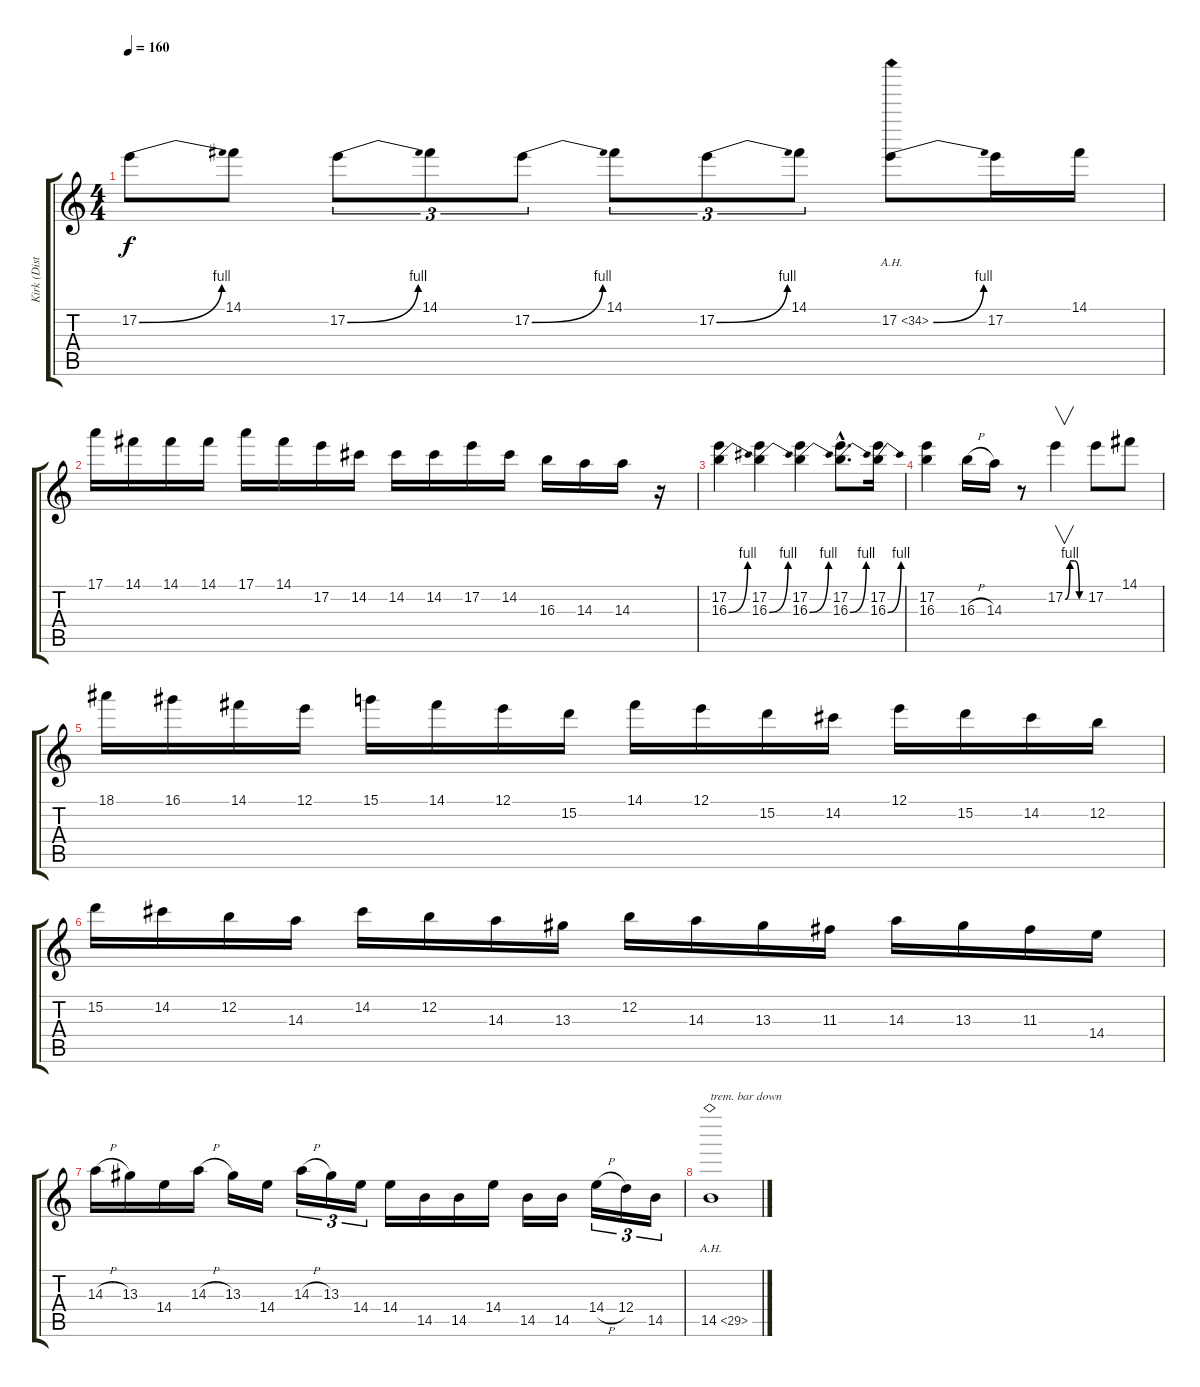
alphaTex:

\track ("Kirk (Disto Gtr)" "Kirk (Dist") {instrument distortionguitar}
\staff {score tabs}
\tuning (E4 B3 G3 D3 A2 E2) {hide}
\ts (4 4)
\tempo 160
\clef g2
\ks c
17.2{be (bend 0 0 60 4)}.8{dy f} 14.1.8 17.2{be (bend 0 0 60 4)}.8{tu (3 2)} 14.1.8{tu (3 2)} 17.2{be (bend 0 0 60 4)}.8{tu (3 2)} 14.1.8{tu (3 2)} 17.2{be (bend 0 0 60 4)}.8{tu (3 2)} 14.1.8{tu (3 2)} 17.2{be (bend 0 0 60 4) ah 17}.8 17.2.16 14.1.16 |
17.1.16 14.1.16 14.1.16 14.1.16 17.1.16 14.1.16 17.2.16 14.2.16 14.2.16 14.2.16 17.2.16 14.2.16 16.3.16 14.3.16 14.3.16 r.16 |
(17.2 16.3{be (bend 0 0 60 4)}).4 (17.2 16.3{be (bend 0 0 60 4)}).4 (17.2 16.3{be (bend 0 0 60 4)}).4 (17.2{hac} 16.3{be (bend 0 0 60 4) hac}).8{d} (17.2 16.3{be (bend 0 0 60 4)}).16 |
(17.2 16.3).4 16.3{h}.16 14.3.16 r.8 17.2{be (custom 0 0 15 4 30 4 45 0 60 0)}.4{v} 17.2.8 14.1.8 |
18.1.16 16.1.16 14.1.16 12.1.16 15.1.16 14.1.16 12.1.16 15.2.16 14.1.16 12.1.16 15.2.16 14.2.16 12.1.16 15.2.16 14.2.16 12.2.16 |
15.2.16 14.2.16 12.2.16 14.3.16 14.2.16 12.2.16 14.3.16 13.3.16 12.2.16 14.3.16 13.3.16 11.3.16 14.3.16 13.3.16 11.3.16 14.4.16 |
14.3{h}.16 13.3.16 14.4.16 14.3{h}.16 13.3.16 14.4.16 14.3{h}.16{tu (3 2)} 13.3.16{tu (3 2)} 14.4.16{tu (3 2)} 14.4.16 14.5.16 14.5.16 14.4.16 14.5.16 14.5.16 14.4{h}.16{tu (3 2)} 12.4.16{tu (3 2)} 14.5.16{tu (3 2)} |
14.5{ah 15}.1{txt "trem. bar down"}
